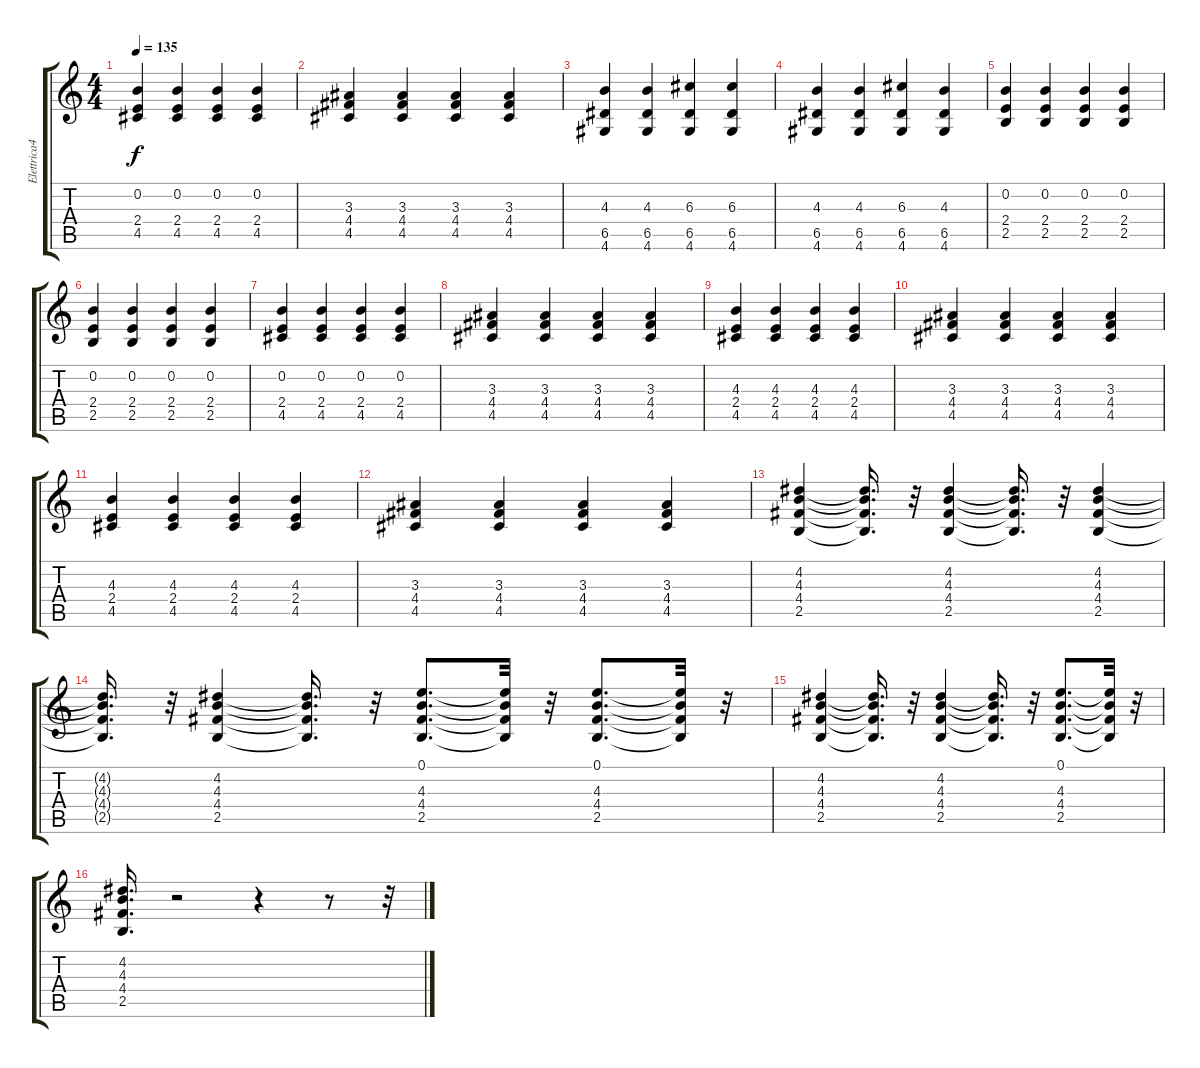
\track ("Elettrica4" "Elettrica4") {instrument overdrivenguitar}
\staff {score tabs}
\tuning (E4 B3 G3 D3 A2 E2) {hide}
\ts (4 4)
\tempo 135
\clef g2
\ks c
(0.2 2.4 4.5).4{dy f} (0.2 2.4 4.5).4 (0.2 2.4 4.5).4 (0.2 2.4 4.5).4 |
(3.3 4.4 4.5).4 (3.3 4.4 4.5).4 (3.3 4.4 4.5).4 (3.3 4.4 4.5).4 |
(4.3 6.5 4.6).4 (4.3 6.5 4.6).4 (6.3 6.5 4.6).4 (6.3 6.5 4.6).4 |
(4.3 6.5 4.6).4 (4.3 6.5 4.6).4 (6.3 6.5 4.6).4 (4.3 6.5 4.6).4 |
(0.2 2.4 2.5).4 (0.2 2.4 2.5).4 (0.2 2.4 2.5).4 (0.2 2.4 2.5).4 |
(0.2 2.4 2.5).4 (0.2 2.4 2.5).4 (0.2 2.4 2.5).4 (0.2 2.4 2.5).4 |
(0.2 2.4 4.5).4 (0.2 2.4 4.5).4 (0.2 2.4 4.5).4 (0.2 2.4 4.5).4 |
(3.3 4.4 4.5).4 (3.3 4.4 4.5).4 (3.3 4.4 4.5).4 (3.3 4.4 4.5).4 |
(4.3 2.4 4.5).4 (4.3 2.4 4.5).4 (4.3 2.4 4.5).4 (4.3 2.4 4.5).4 |
(3.3 4.4 4.5).4 (3.3 4.4 4.5).4 (3.3 4.4 4.5).4 (3.3 4.4 4.5).4 |
(4.3 2.4 4.5).4 (4.3 2.4 4.5).4 (4.3 2.4 4.5).4 (4.3 2.4 4.5).4 |
(3.3 4.4 4.5).4 (3.3 4.4 4.5).4 (3.3 4.4 4.5).4 (3.3 4.4 4.5).4 |
(4.2 4.3 4.4 2.5).4 (4.2{t} 4.3{t} 4.4{t} 2.5{t}).16{d} r.32 (4.2 4.3 4.4 2.5).4 (4.2{t} 4.3{t} 4.4{t} 2.5{t}).16{d} r.32 (4.2 4.3 4.4 2.5).4 |
(4.2{t} 4.3{t} 4.4{t} 2.5{t}).16{d} r.32 (4.2 4.3 4.4 2.5).4 (4.2{t} 4.3{t} 4.4{t} 2.5{t}).16{d} r.32 (0.1 4.3 4.4 2.5).8{d} (0.1{t} 4.3{t} 4.4{t} 2.5{t}).32 r.32 (0.1 4.3 4.4 2.5).8{d} (0.1{t} 4.3{t} 4.4{t} 2.5{t}).32 r.32 |
(4.2 4.3 4.4 2.5).4 (4.2{t} 4.3{t} 4.4{t} 2.5{t}).16{d} r.32 (4.2 4.3 4.4 2.5).4 (4.2{t} 4.3{t} 4.4{t} 2.5{t}).16{d} r.32 (0.1 4.3 4.4 2.5).8{d} (0.1{t} 4.3{t} 4.4{t} 2.5{t}).32 r.32 |
(4.2 4.3 4.4 2.5).16{d} r.2 r.4 r.8 r.32
